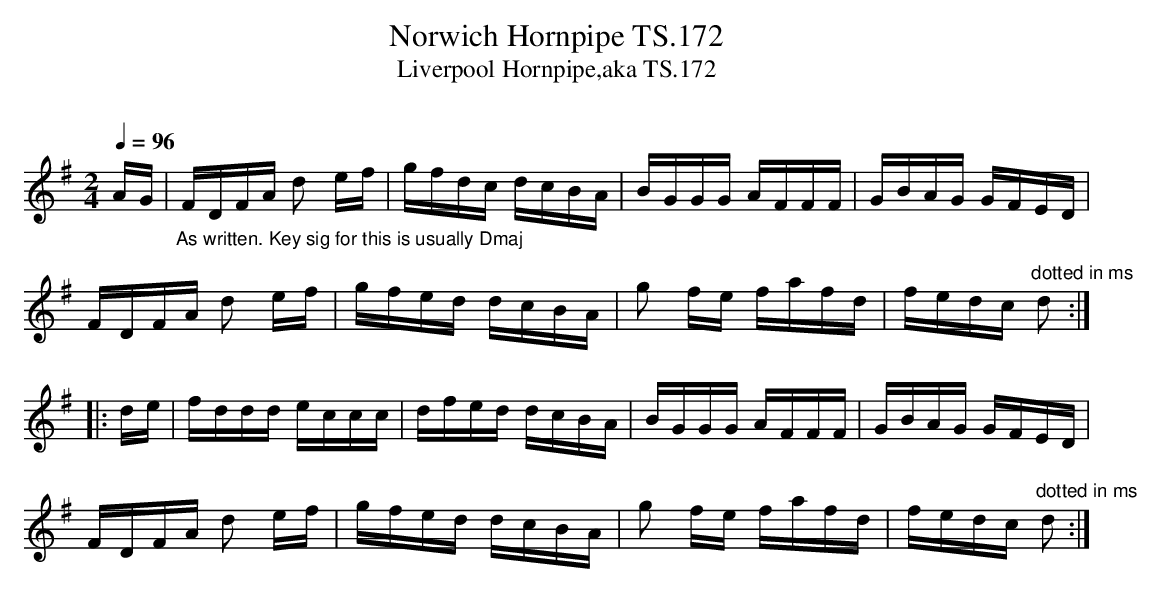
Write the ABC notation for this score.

X:1
T:Norwich Hornpipe TS.172
T:Liverpool Hornpipe,aka TS.172
M:2/4
L:1/16
Q:1/4=96
O:
K:G
AG|"_As written. Key sig for this is usually Dmaj"FDFA d2 ef|gfdc dcBA|BGGG AFFF|GBAG GFED|
FDFA d2 ef|gfed dcBA|g2 fe fafd|fedc "dotted in ms" d2:|
|:de|fddd eccc|dfed dcBA|BGGG AFFF|GBAG GFED|
FDFA d2 ef|gfed dcBA|g2 fe fafd|fedc "dotted in ms"  d2:|]
